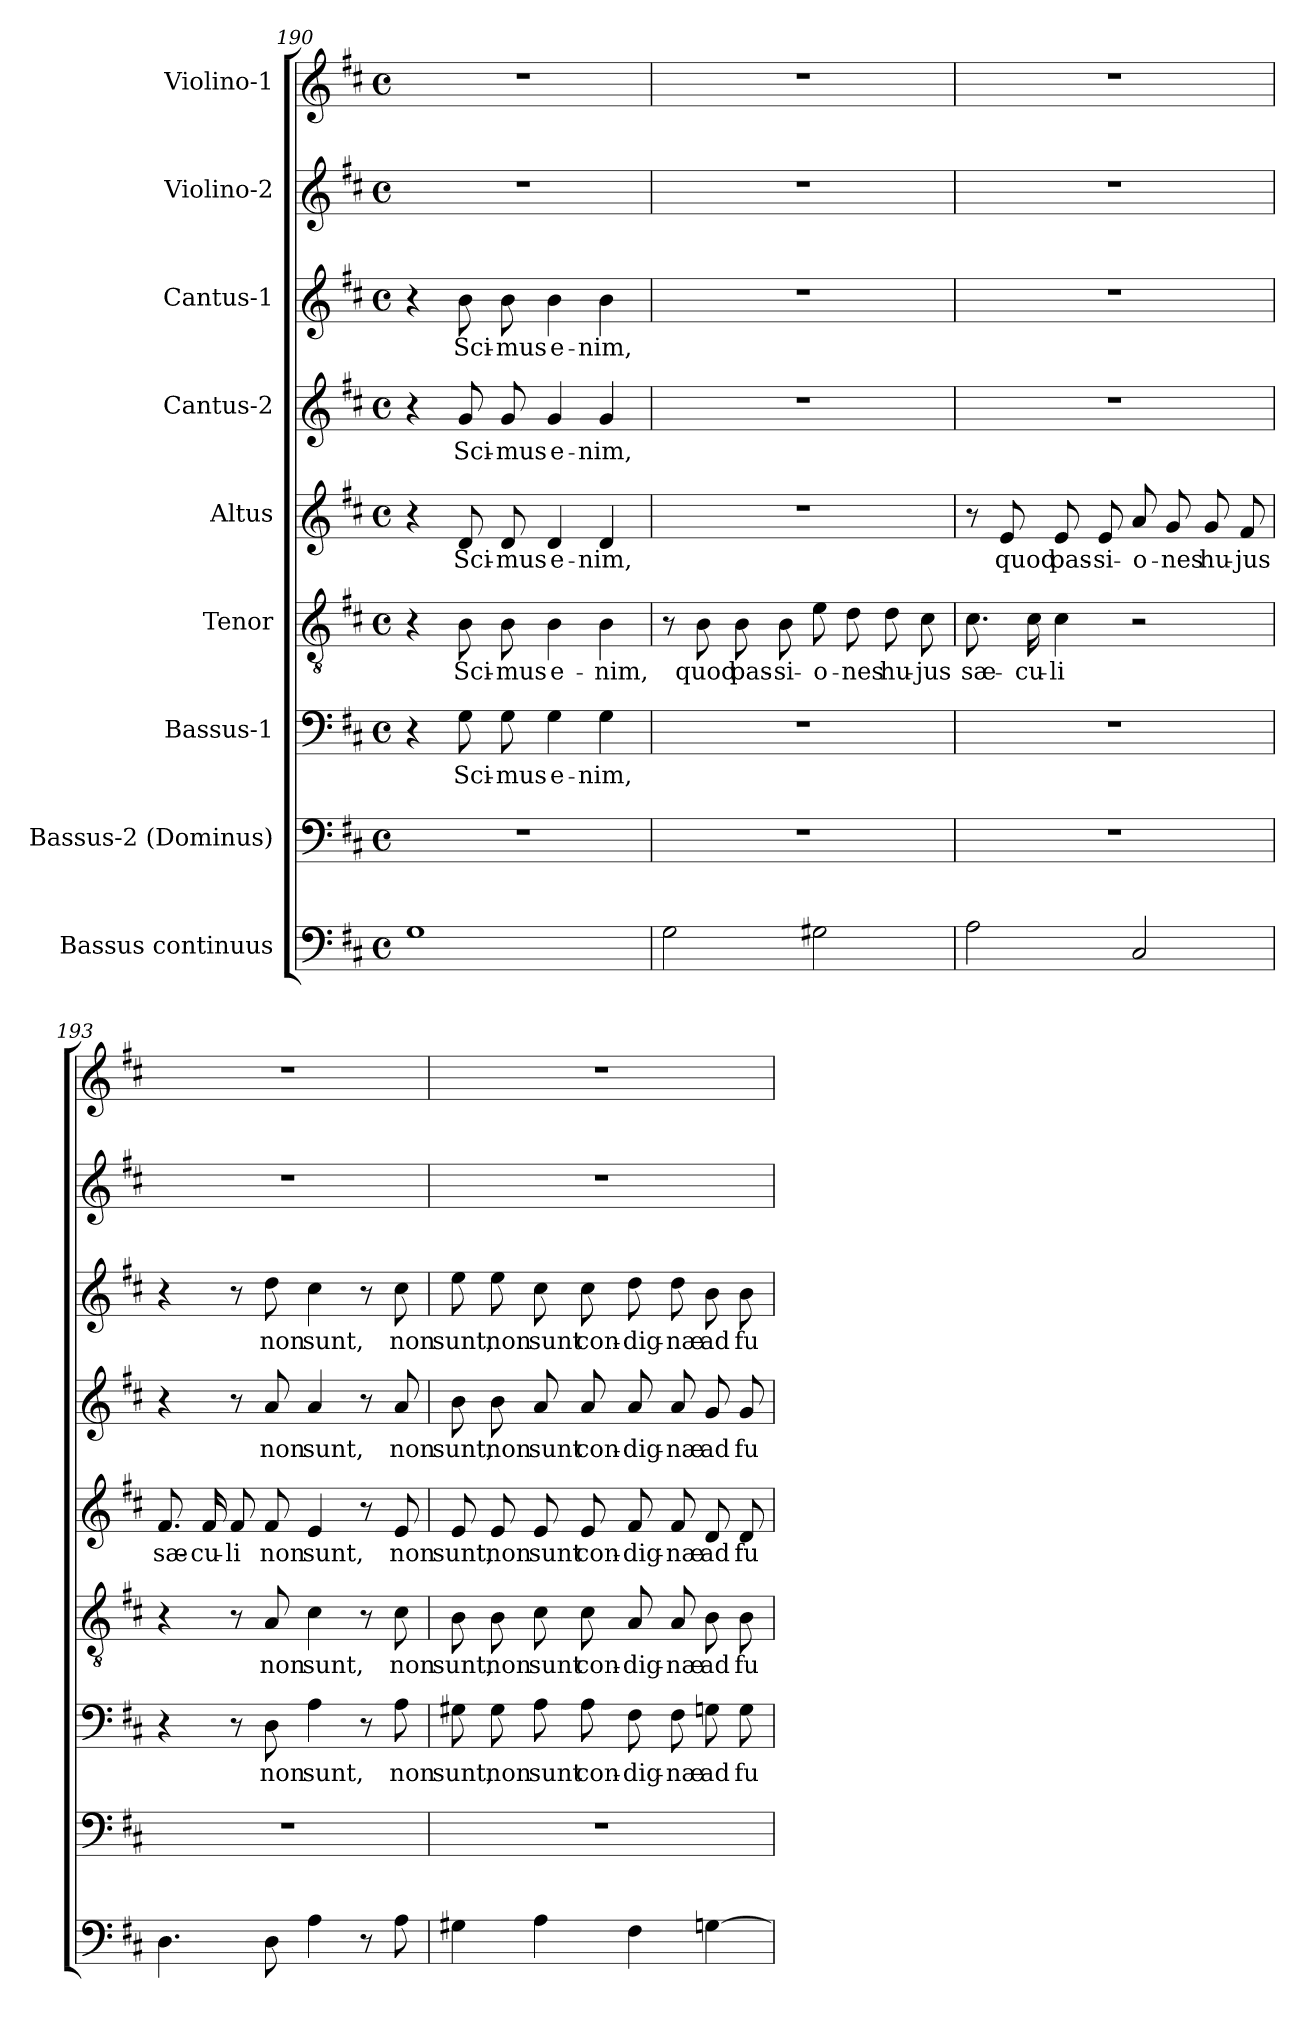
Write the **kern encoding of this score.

**kern	**kern	**kern	**text	**kern	**text	**kern	**text	**kern	**text	**kern	**text	**kern	**kern
*part9	*part8	*part7	*part7	*part6	*part6	*part5	*part5	*part4	*part4	*part3	*part3	*part2	*part1
*staff9	*staff8	*staff7	*staff7	*staff6	*staff6	*staff5	*staff5	*staff4	*staff4	*staff3	*staff3	*staff2	*staff1
*I"Bassus continuus	*I"Bassus-2 (Dominus)	*I"Bassus-1	*	*I"Tenor	*	*I"Altus	*	*I"Cantus-2	*	*I"Cantus-1	*	*I"Violino-2	*I"Violino-1
*clefF4	*clefF4	*clefF4	*	*clefGv2	*	*clefG2	*	*clefG2	*	*clefG2	*	*clefG2	*clefG2
*k[f#c#]	*k[f#c#]	*k[f#c#]	*	*k[f#c#]	*	*k[f#c#]	*	*k[f#c#]	*	*k[f#c#]	*	*k[f#c#]	*k[f#c#]
*D:	*D:	*D:	*	*D:	*	*D:	*	*D:	*	*D:	*	*D:	*D:
*M4/4	*M4/4	*M4/4	*	*M4/4	*	*M4/4	*	*M4/4	*	*M4/4	*	*M4/4	*M4/4
*met(c)	*met(c)	*met(c)	*	*met(c)	*	*met(c)	*	*met(c)	*	*met(c)	*	*met(c)	*met(c)
=190	=190	=190	=190	=190	=190	=190	=190	=190	=190	=190	=190	=190	=190
1G	1r	4r	.	4r	.	4r	.	4r	.	4r	.	1r	1r
!	!	!	!LO:LY:b	!	!LO:LY:b	!	!LO:LY:b	!	!LO:LY:b	!	!LO:LY:b	!	!
.	.	8G\	Sci-	8B\	Sci-	8d/	Sci-	8g/	Sci-	8b\	Sci-	.	.
!	!	!	!LO:LY:b	!	!LO:LY:b	!	!LO:LY:b	!	!LO:LY:b	!	!LO:LY:b	!	!
.	.	8G\	-mus	8B\	-mus	8d/	-mus	8g/	-mus	8b\	-mus	.	.
!	!	!	!LO:LY:b	!	!LO:LY:b	!	!LO:LY:b	!	!LO:LY:b	!	!LO:LY:b	!	!
.	.	4G\	e-	4B\	e-	4d/	e-	4g/	e-	4b\	e-	.	.
!	!	!	!LO:LY:b	!	!LO:LY:b	!	!LO:LY:b	!	!LO:LY:b	!	!LO:LY:b	!	!
.	.	4G\	-nim,	4B\	-nim,	4d/	-nim,	4g/	-nim,	4b\	-nim,	.	.
=191	=191	=191	=191	=191	=191	=191	=191	=191	=191	=191	=191	=191	=191
2G\	1r	1r	.	8r	.	1r	.	1r	.	1r	.	1r	1r
!	!	!	!	!	!LO:LY:b	!	!	!	!	!	!	!	!
.	.	.	.	8B\	quod	.	.	.	.	.	.	.	.
!	!	!	!	!	!LO:LY:b	!	!	!	!	!	!	!	!
.	.	.	.	8B\	pas-	.	.	.	.	.	.	.	.
!	!	!	!	!	!LO:LY:b	!	!	!	!	!	!	!	!
.	.	.	.	8B\	-si-	.	.	.	.	.	.	.	.
!	!	!	!	!	!LO:LY:b	!	!	!	!	!	!	!	!
2G#X\	.	.	.	8e\	-o-	.	.	.	.	.	.	.	.
!	!	!	!	!	!LO:LY:b	!	!	!	!	!	!	!	!
.	.	.	.	8d\	-nes	.	.	.	.	.	.	.	.
!	!	!	!	!	!LO:LY:b	!	!	!	!	!	!	!	!
.	.	.	.	8d\	hu-	.	.	.	.	.	.	.	.
!	!	!	!	!	!LO:LY:b	!	!	!	!	!	!	!	!
.	.	.	.	8c#\	-jus	.	.	.	.	.	.	.	.
=192	=192	=192	=192	=192	=192	=192	=192	=192	=192	=192	=192	=192	=192
!	!	!	!	!	!LO:LY:b	!	!	!	!	!	!	!	!
2A\	1r	1r	.	8.c#\	sæ-	8r	.	1r	.	1r	.	1r	1r
!	!	!	!	!	!	!	!LO:LY:b	!	!	!	!	!	!
.	.	.	.	.	.	8e/	quod	.	.	.	.	.	.
!	!	!	!	!	!LO:LY:b	!	!	!	!	!	!	!	!
.	.	.	.	16c#\	-cu-	.	.	.	.	.	.	.	.
!	!	!	!	!	!LO:LY:b	!	!LO:LY:b	!	!	!	!	!	!
.	.	.	.	4c#\	-li	8e/	pas-	.	.	.	.	.	.
!	!	!	!	!	!	!	!LO:LY:b	!	!	!	!	!	!
.	.	.	.	.	.	8e/	-si-	.	.	.	.	.	.
!	!	!	!	!	!	!	!LO:LY:b	!	!	!	!	!	!
2C#/	.	.	.	2r	.	8a/	-o-	.	.	.	.	.	.
!	!	!	!	!	!	!	!LO:LY:b	!	!	!	!	!	!
.	.	.	.	.	.	8g/	-nes	.	.	.	.	.	.
!	!	!	!	!	!	!	!LO:LY:b	!	!	!	!	!	!
.	.	.	.	.	.	8g/	hu-	.	.	.	.	.	.
!	!	!	!	!	!	!	!LO:LY:b	!	!	!	!	!	!
.	.	.	.	.	.	8f#/	-jus	.	.	.	.	.	.
!!LO:PB:g=z
=193	=193	=193	=193	=193	=193	=193	=193	=193	=193	=193	=193	=193	=193
!	!	!	!	!	!	!	!LO:LY:b	!	!	!	!	!	!
4.D\	1r	4r	.	4r	.	8.f#/	sæ-	4r	.	4r	.	1r	1r
!	!	!	!	!	!	!	!LO:LY:b	!	!	!	!	!	!
.	.	.	.	.	.	16f#/	-cu-	.	.	.	.	.	.
!	!	!	!	!	!	!	!LO:LY:b	!	!	!	!	!	!
.	.	8r	.	8r	.	8f#/	-li	8r	.	8r	.	.	.
!	!	!	!LO:LY:b	!	!LO:LY:b	!	!LO:LY:b	!	!LO:LY:b	!	!LO:LY:b	!	!
8D\	.	8D\	non	8A/	non	8f#/	non	8a/	non	8dd\	non	.	.
!	!	!	!LO:LY:b	!	!LO:LY:b	!	!LO:LY:b	!	!LO:LY:b	!	!LO:LY:b	!	!
4A\	.	4A\	sunt,	4c#\	sunt,	4e/	sunt,	4a/	sunt,	4cc#\	sunt,	.	.
8r	.	8r	.	8r	.	8r	.	8r	.	8r	.	.	.
!	!	!	!LO:LY:b	!	!LO:LY:b	!	!LO:LY:b	!	!LO:LY:b	!	!LO:LY:b	!	!
8A\	.	8A\	non	8c#\	non	8e/	non	8a/	non	8cc#\	non	.	.
=194	=194	=194	=194	=194	=194	=194	=194	=194	=194	=194	=194	=194	=194
!	!	!	!LO:LY:b	!	!LO:LY:b	!	!LO:LY:b	!	!LO:LY:b	!	!LO:LY:b	!	!
4G#X\	1r	8G#X\	sunt,	8B\	sunt,	8e/	sunt,	8b\	sunt,	8ee\	sunt,	1r	1r
!	!	!	!LO:LY:b	!	!LO:LY:b	!	!LO:LY:b	!	!LO:LY:b	!	!LO:LY:b	!	!
.	.	8G#\	non	8B\	non	8e/	non	8b\	non	8ee\	non	.	.
!	!	!	!LO:LY:b	!	!LO:LY:b	!	!LO:LY:b	!	!LO:LY:b	!	!LO:LY:b	!	!
4A\	.	8A\	sunt	8c#\	sunt	8e/	sunt	8a/	sunt	8cc#\	sunt	.	.
!	!	!	!LO:LY:b	!	!LO:LY:b	!	!LO:LY:b	!	!LO:LY:b	!	!LO:LY:b	!	!
.	.	8A\	con-	8c#\	con-	8e/	con-	8a/	con-	8cc#\	con-	.	.
!	!	!	!LO:LY:b	!	!LO:LY:b	!	!LO:LY:b	!	!LO:LY:b	!	!LO:LY:b	!	!
4F#\	.	8F#\	-dig-	8A/	-dig-	8f#/	-dig-	8a/	-dig-	8dd\	-dig-	.	.
!	!	!	!LO:LY:b	!	!LO:LY:b	!	!LO:LY:b	!	!LO:LY:b	!	!LO:LY:b	!	!
.	.	8F#\	-næ	8A/	-næ	8f#/	-næ	8a/	-næ	8dd\	-næ	.	.
!	!	!	!LO:LY:b	!	!LO:LY:b	!	!LO:LY:b	!	!LO:LY:b	!	!LO:LY:b	!	!
[4Gn\	.	8Gn\	ad	8B\	ad	8d/	ad	8g/	ad	8b\	ad	.	.
!	!	!	!LO:LY:b	!	!LO:LY:b	!	!LO:LY:b	!	!LO:LY:b	!	!LO:LY:b	!	!
.	.	8G\	fu-	8B\	fu-	8d/	fu-	8g/	fu-	8b\	fu-	.	.
=	=	=	=	=	=	=	=	=	=	=	=	=	=
*-	*-	*-	*-	*-	*-	*-	*-	*-	*-	*-	*-	*-	*-
